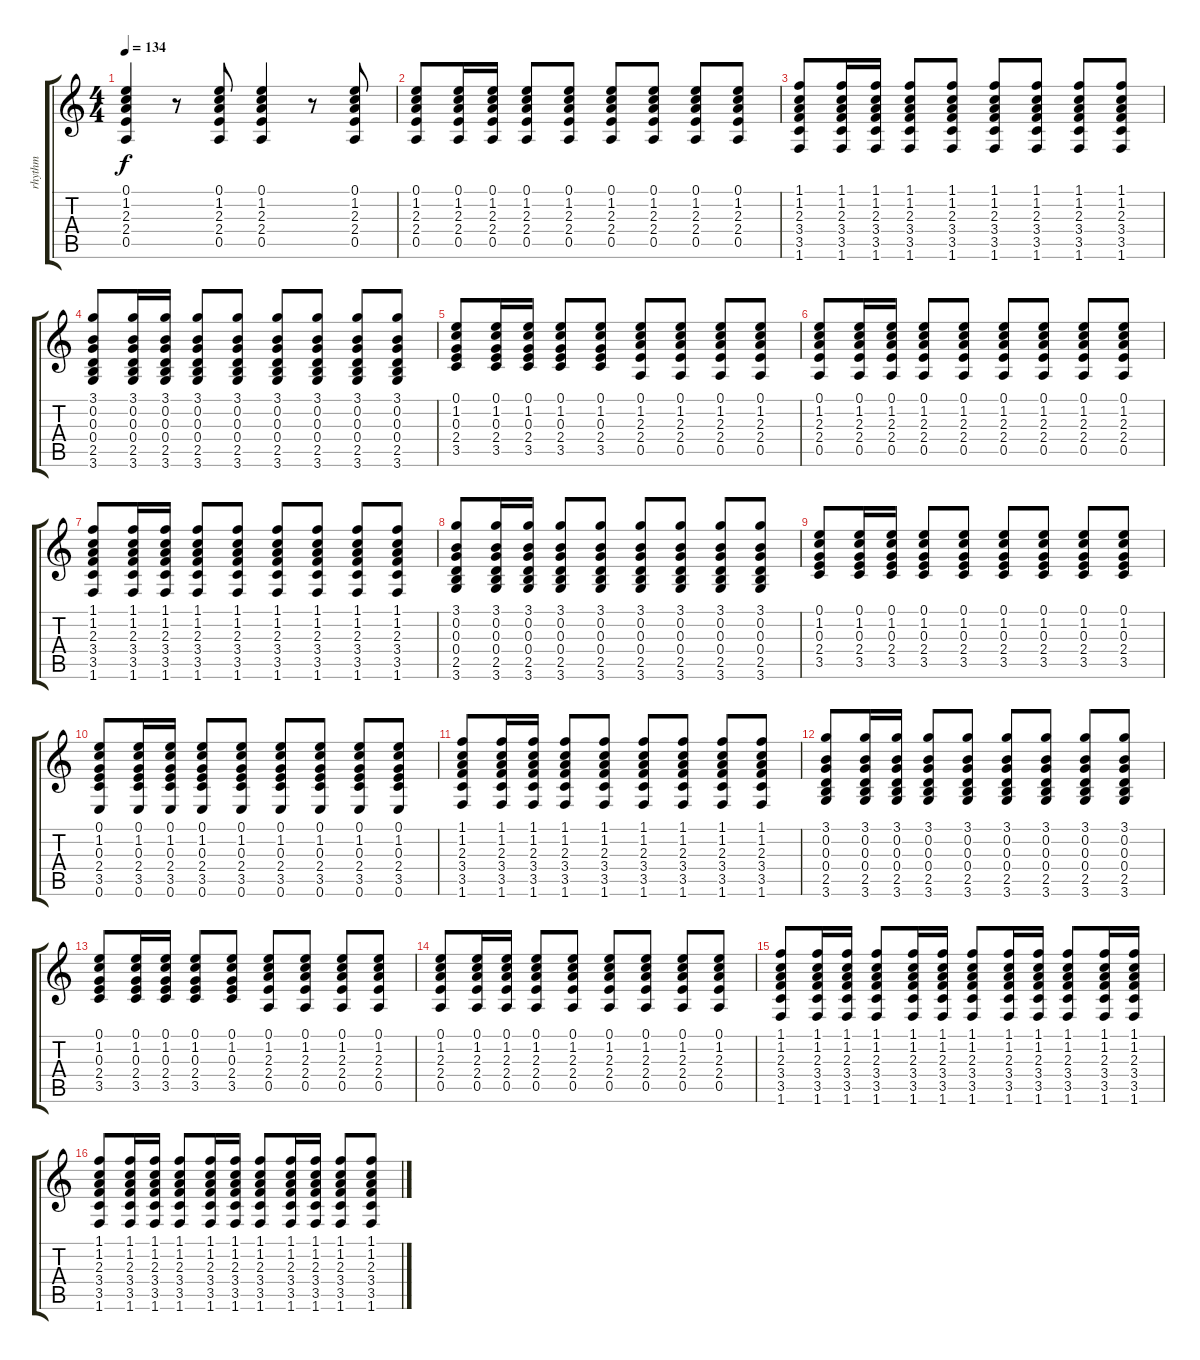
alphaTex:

\track ("rhythm" "rhythm") {instrument acousticguitarnylon}
\staff {score tabs}
\tuning (E4 B3 G3 D3 A2 E2) {hide}
\ts (4 4)
\tempo 134
\clef g2
\ks c
(0.1 1.2 2.3 2.4 0.5).4{dy f} r.8 (0.1 1.2 2.3 2.4 0.5).8 (0.1 1.2 2.3 2.4 0.5).4 r.8 (0.1 1.2 2.3 2.4 0.5).8 |
(0.1 1.2 2.3 2.4 0.5).8 (0.1 1.2 2.3 2.4 0.5).16 (0.1 1.2 2.3 2.4 0.5).16 (0.1 1.2 2.3 2.4 0.5).8 (0.1 1.2 2.3 2.4 0.5).8 (0.1 1.2 2.3 2.4 0.5).8 (0.1 1.2 2.3 2.4 0.5).8 (0.1 1.2 2.3 2.4 0.5).8 (0.1 1.2 2.3 2.4 0.5).8 |
(1.1 1.2 2.3 3.4 3.5 1.6).8 (1.1 1.2 2.3 3.4 3.5 1.6).16 (1.1 1.2 2.3 3.4 3.5 1.6).16 (1.1 1.2 2.3 3.4 3.5 1.6).8 (1.1 1.2 2.3 3.4 3.5 1.6).8 (1.1 1.2 2.3 3.4 3.5 1.6).8 (1.1 1.2 2.3 3.4 3.5 1.6).8 (1.1 1.2 2.3 3.4 3.5 1.6).8 (1.1 1.2 2.3 3.4 3.5 1.6).8 |
(3.1 0.2 0.3 0.4 2.5 3.6).8 (3.1 0.2 0.3 0.4 2.5 3.6).16 (3.1 0.2 0.3 0.4 2.5 3.6).16 (3.1 0.2 0.3 0.4 2.5 3.6).8 (3.1 0.2 0.3 0.4 2.5 3.6).8 (3.1 0.2 0.3 0.4 2.5 3.6).8 (3.1 0.2 0.3 0.4 2.5 3.6).8 (3.1 0.2 0.3 0.4 2.5 3.6).8 (3.1 0.2 0.3 0.4 2.5 3.6).8 |
(0.1 1.2 0.3 2.4 3.5).8 (0.1 1.2 0.3 2.4 3.5).16 (0.1 1.2 0.3 2.4 3.5).16 (0.1 1.2 0.3 2.4 3.5).8 (0.1 1.2 0.3 2.4 3.5).8 (0.1 1.2 2.3 2.4 0.5).8 (0.1 1.2 2.3 2.4 0.5).8 (0.1 1.2 2.3 2.4 0.5).8 (0.1 1.2 2.3 2.4 0.5).8 |
(0.1 1.2 2.3 2.4 0.5).8 (0.1 1.2 2.3 2.4 0.5).16 (0.1 1.2 2.3 2.4 0.5).16 (0.1 1.2 2.3 2.4 0.5).8 (0.1 1.2 2.3 2.4 0.5).8 (0.1 1.2 2.3 2.4 0.5).8 (0.1 1.2 2.3 2.4 0.5).8 (0.1 1.2 2.3 2.4 0.5).8 (0.1 1.2 2.3 2.4 0.5).8 |
(1.1 1.2 2.3 3.4 3.5 1.6).8 (1.1 1.2 2.3 3.4 3.5 1.6).16 (1.1 1.2 2.3 3.4 3.5 1.6).16 (1.1 1.2 2.3 3.4 3.5 1.6).8 (1.1 1.2 2.3 3.4 3.5 1.6).8 (1.1 1.2 2.3 3.4 3.5 1.6).8 (1.1 1.2 2.3 3.4 3.5 1.6).8 (1.1 1.2 2.3 3.4 3.5 1.6).8 (1.1 1.2 2.3 3.4 3.5 1.6).8 |
(3.1 0.2 0.3 0.4 2.5 3.6).8 (3.1 0.2 0.3 0.4 2.5 3.6).16 (3.1 0.2 0.3 0.4 2.5 3.6).16 (3.1 0.2 0.3 0.4 2.5 3.6).8 (3.1 0.2 0.3 0.4 2.5 3.6).8 (3.1 0.2 0.3 0.4 2.5 3.6).8 (3.1 0.2 0.3 0.4 2.5 3.6).8 (3.1 0.2 0.3 0.4 2.5 3.6).8 (3.1 0.2 0.3 0.4 2.5 3.6).8 |
(0.1 1.2 0.3 2.4 3.5).8 (0.1 1.2 0.3 2.4 3.5).16 (0.1 1.2 0.3 2.4 3.5).16 (0.1 1.2 0.3 2.4 3.5).8 (0.1 1.2 0.3 2.4 3.5).8 (0.1 1.2 0.3 2.4 3.5).8 (0.1 1.2 0.3 2.4 3.5).8 (0.1 1.2 0.3 2.4 3.5).8 (0.1 1.2 0.3 2.4 3.5).8 |
(0.1 1.2 0.3 2.4 3.5 0.6).8 (0.1 1.2 0.3 2.4 3.5 0.6).16 (0.1 1.2 0.3 2.4 3.5 0.6).16 (0.1 1.2 0.3 2.4 3.5 0.6).8 (0.1 1.2 0.3 2.4 3.5 0.6).8 (0.1 1.2 0.3 2.4 3.5 0.6).8 (0.1 1.2 0.3 2.4 3.5 0.6).8 (0.1 1.2 0.3 2.4 3.5 0.6).8 (0.1 1.2 0.3 2.4 3.5 0.6).8 |
(1.1 1.2 2.3 3.4 3.5 1.6).8 (1.1 1.2 2.3 3.4 3.5 1.6).16 (1.1 1.2 2.3 3.4 3.5 1.6).16 (1.1 1.2 2.3 3.4 3.5 1.6).8 (1.1 1.2 2.3 3.4 3.5 1.6).8 (1.1 1.2 2.3 3.4 3.5 1.6).8 (1.1 1.2 2.3 3.4 3.5 1.6).8 (1.1 1.2 2.3 3.4 3.5 1.6).8 (1.1 1.2 2.3 3.4 3.5 1.6).8 |
(3.1 0.2 0.3 0.4 2.5 3.6).8 (3.1 0.2 0.3 0.4 2.5 3.6).16 (3.1 0.2 0.3 0.4 2.5 3.6).16 (3.1 0.2 0.3 0.4 2.5 3.6).8 (3.1 0.2 0.3 0.4 2.5 3.6).8 (3.1 0.2 0.3 0.4 2.5 3.6).8 (3.1 0.2 0.3 0.4 2.5 3.6).8 (3.1 0.2 0.3 0.4 2.5 3.6).8 (3.1 0.2 0.3 0.4 2.5 3.6).8 |
(0.1 1.2 0.3 2.4 3.5).8 (0.1 1.2 0.3 2.4 3.5).16 (0.1 1.2 0.3 2.4 3.5).16 (0.1 1.2 0.3 2.4 3.5).8 (0.1 1.2 0.3 2.4 3.5).8 (0.1 1.2 2.3 2.4 0.5).8 (0.1 1.2 2.3 2.4 0.5).8 (0.1 1.2 2.3 2.4 0.5).8 (0.1 1.2 2.3 2.4 0.5).8 |
(0.1 1.2 2.3 2.4 0.5).8 (0.1 1.2 2.3 2.4 0.5).16 (0.1 1.2 2.3 2.4 0.5).16 (0.1 1.2 2.3 2.4 0.5).8 (0.1 1.2 2.3 2.4 0.5).8 (0.1 1.2 2.3 2.4 0.5).8 (0.1 1.2 2.3 2.4 0.5).8 (0.1 1.2 2.3 2.4 0.5).8 (0.1 1.2 2.3 2.4 0.5).8 |
(1.1 1.2 2.3 3.4 3.5 1.6).8 (1.1 1.2 2.3 3.4 3.5 1.6).16 (1.1 1.2 2.3 3.4 3.5 1.6).16 (1.1 1.2 2.3 3.4 3.5 1.6).8 (1.1 1.2 2.3 3.4 3.5 1.6).16 (1.1 1.2 2.3 3.4 3.5 1.6).16 (1.1 1.2 2.3 3.4 3.5 1.6).8 (1.1 1.2 2.3 3.4 3.5 1.6).16 (1.1 1.2 2.3 3.4 3.5 1.6).16 (1.1 1.2 2.3 3.4 3.5 1.6).8 (1.1 1.2 2.3 3.4 3.5 1.6).16 (1.1 1.2 2.3 3.4 3.5 1.6).16 |
(1.1 1.2 2.3 3.4 3.5 1.6).8 (1.1 1.2 2.3 3.4 3.5 1.6).16 (1.1 1.2 2.3 3.4 3.5 1.6).16 (1.1 1.2 2.3 3.4 3.5 1.6).8 (1.1 1.2 2.3 3.4 3.5 1.6).16 (1.1 1.2 2.3 3.4 3.5 1.6).16 (1.1 1.2 2.3 3.4 3.5 1.6).8 (1.1 1.2 2.3 3.4 3.5 1.6).16 (1.1 1.2 2.3 3.4 3.5 1.6).16 (1.1 1.2 2.3 3.4 3.5 1.6).8 (1.1 1.2 2.3 3.4 3.5 1.6).8
